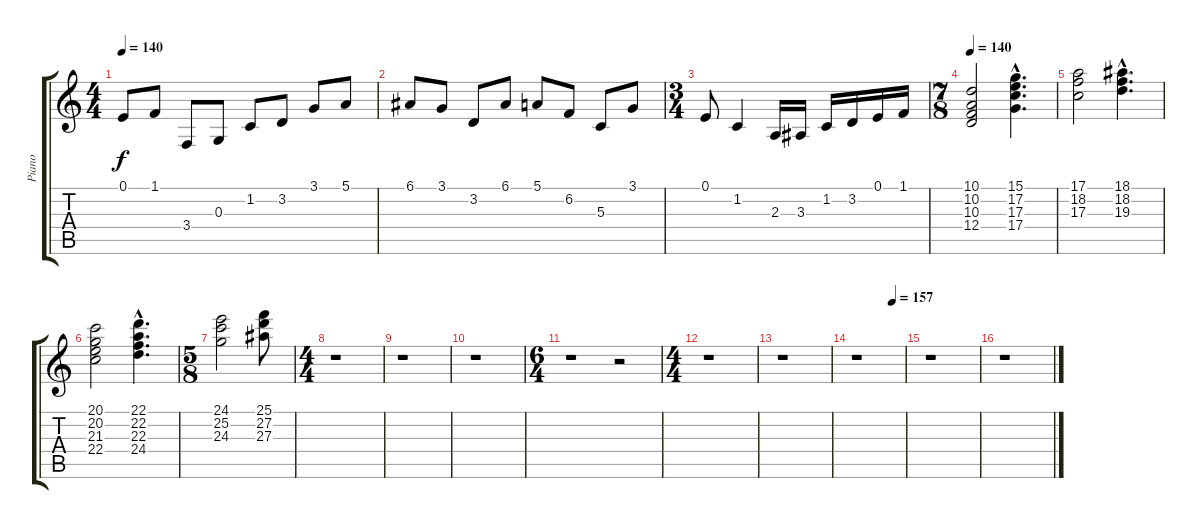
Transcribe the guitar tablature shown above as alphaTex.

\track ("Piano" "Piano") {instrument acousticgrandpiano}
\staff {score tabs}
\tuning (E4 B3 G3 D3 A2 E2) {hide}
\ts (4 4)
\tempo 140
\clef g2
\ks c
0.1.8{dy f} 1.1.8 3.4.8 0.3.8 1.2.8 3.2.8 3.1.8 5.1.8 |
6.1.8 3.1.8 3.2.8 6.1.8 5.1.8 6.2.8 5.3.8 3.1.8 |
\ts (3 4)
0.1.8 1.2.4 2.3.16 3.3.16 1.2.16 3.2.16 0.1.16 1.1.16 |
\ts (7 8)
\tempo 140
(10.1 10.2 10.3 12.4).2 (15.1{hac} 17.2{hac} 17.3{hac} 17.4{hac}).4{d} |
(17.1 18.2 17.3).2 (18.1{hac} 18.2{hac} 19.3{hac}).4{d} |
(20.1 20.2 21.3 22.4).2 (22.1{hac} 22.2{hac} 22.3{hac} 24.4{hac}).4{d} |
\ts (5 8)
(24.1 25.2 24.3).2 (25.1 27.2 27.3).8 |
\ts (4 4)
r.1 |
r.1 |
r.1 |
\ts (6 4)
r.1 r.2 |
\ts (4 4)
r.1 |
r.1 |
\tempo (157 0.75)
r.1 |
r.1 |
r.1
